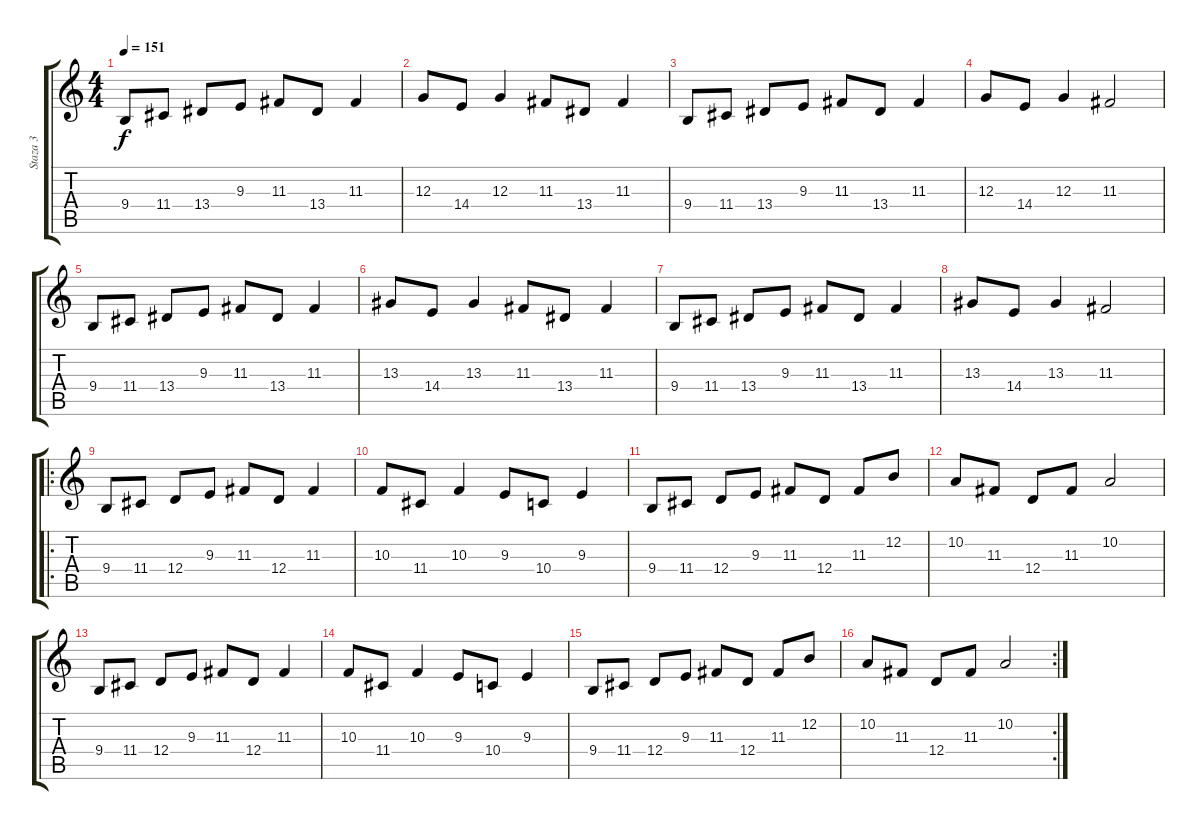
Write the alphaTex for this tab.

\track ("Staza 3" "Staza 3") {instrument churchorgan}
\staff {score tabs}
\tuning (E4 B3 G3 D3 A2 E2) {hide}
\ts (4 4)
\tempo 151
\clef g2
\ks c
9.4.8{dy f} 11.4.8 13.4.8 9.3.8 11.3.8 13.4.8 11.3.4 |
12.3.8 14.4.8 12.3.4 11.3.8 13.4.8 11.3.4 |
9.4.8 11.4.8 13.4.8 9.3.8 11.3.8 13.4.8 11.3.4 |
12.3.8 14.4.8 12.3.4 11.3.2 |
9.4.8 11.4.8 13.4.8 9.3.8 11.3.8 13.4.8 11.3.4 |
13.3.8 14.4.8 13.3.4 11.3.8 13.4.8 11.3.4 |
9.4.8 11.4.8 13.4.8 9.3.8 11.3.8 13.4.8 11.3.4 |
13.3.8 14.4.8 13.3.4 11.3.2 |
\ro
9.4.8 11.4.8 12.4.8 9.3.8 11.3.8 12.4.8 11.3.4 |
10.3.8 11.4.8 10.3.4 9.3.8 10.4.8 9.3.4 |
9.4.8 11.4.8 12.4.8 9.3.8 11.3.8 12.4.8 11.3.8 12.2.8 |
10.2.8 11.3.8 12.4.8 11.3.8 10.2.2 |
9.4.8 11.4.8 12.4.8 9.3.8 11.3.8 12.4.8 11.3.4 |
10.3.8 11.4.8 10.3.4 9.3.8 10.4.8 9.3.4 |
9.4.8 11.4.8 12.4.8 9.3.8 11.3.8 12.4.8 11.3.8 12.2.8 |
\rc 2
10.2.8 11.3.8 12.4.8 11.3.8 10.2.2
